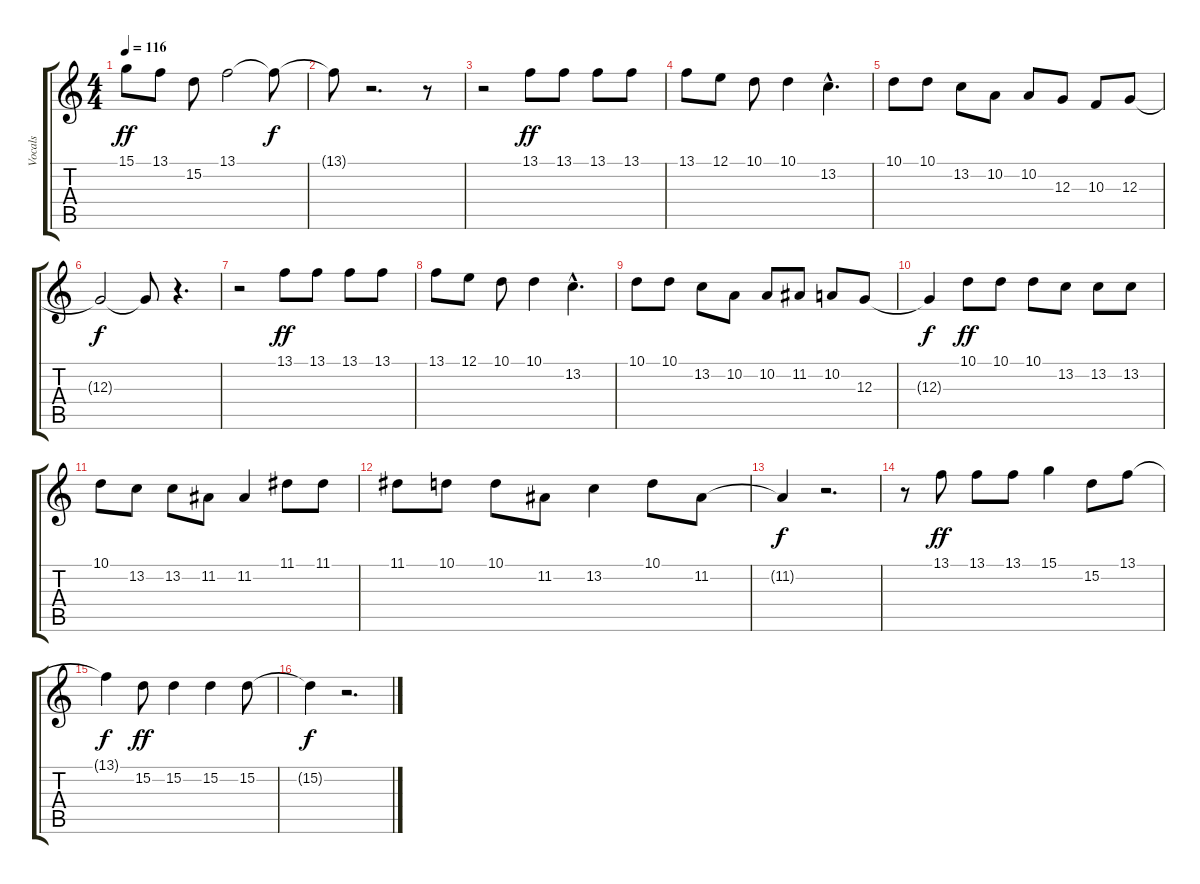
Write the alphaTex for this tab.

\track ("Vocals" "Vocals") {instrument lead3calliope}
\staff {score tabs}
\tuning (E4 B3 G3 D3 A2 E2) {hide}
\ts (4 4)
\tempo 116
\clef g2
\ks c
15.1.8{dy ff} 13.1.8 15.2.8 13.1.2 13.1{t}.8{dy f} |
13.1{t}.8 r.2{d} r.8 |
r.2 13.1.8{dy ff} 13.1.8 13.1.8 13.1.8 |
13.1.8 12.1.8 10.1.8 10.1.4 13.2{hac}.4{d} |
10.1.8 10.1.8 13.2.8 10.2.8 10.2.8 12.3.8 10.3.8 12.3.8 |
12.3{t}.2{dy f} 12.3{t}.8 r.4{d} |
r.2 13.1.8{dy ff} 13.1.8 13.1.8 13.1.8 |
13.1.8 12.1.8 10.1.8 10.1.4 13.2{hac}.4{d} |
10.1.8 10.1.8 13.2.8 10.2.8 10.2.8 11.2.8 10.2.8 12.3.8 |
12.3{t}.4{dy f} 10.1.8{dy ff} 10.1.8 10.1.8 13.2.8 13.2.8 13.2.8 |
10.1.8 13.2.8 13.2.8 11.2.8 11.2.4 11.1.8 11.1.8 |
11.1.8 10.1.8 10.1.8 11.2.8 13.2.4 10.1.8 11.2.8 |
11.2{t}.4{dy f} r.2{d} |
r.8 13.1.8{dy ff} 13.1.8 13.1.8 15.1.4 15.2.8 13.1.8 |
13.1{t}.4{dy f} 15.2.8{dy ff} 15.2.4 15.2.4 15.2.8 |
15.2{t}.4{dy f} r.2{d}
